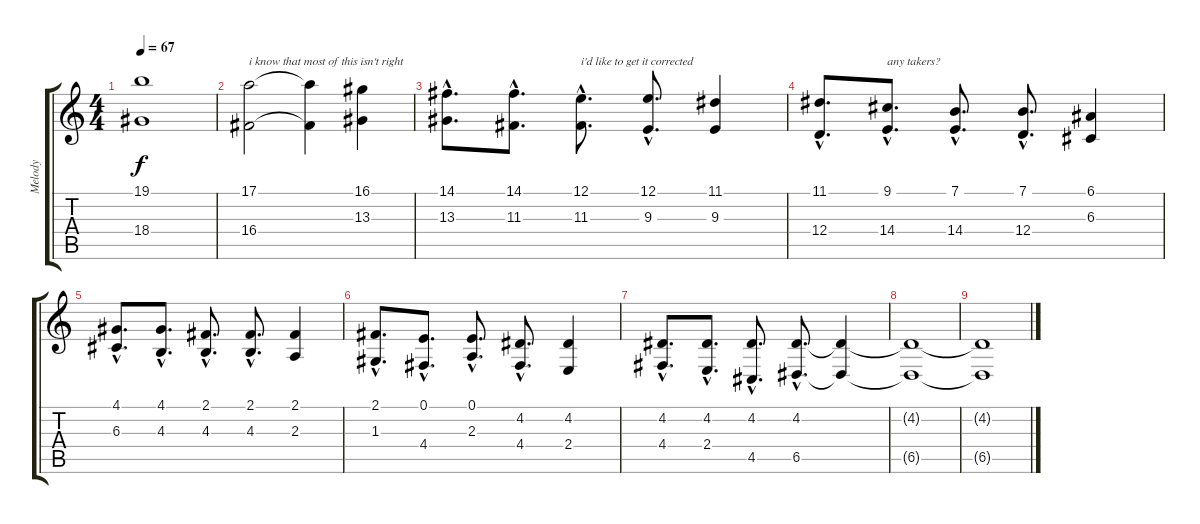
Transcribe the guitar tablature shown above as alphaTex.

\track ("Melody" "Melody") {instrument shakuhachi}
\staff {score tabs}
\tuning (E4 B3 G3 D3 A2 E2) {hide}
\ts (4 4)
\tempo 67
\clef g2
\ks c
(19.1 18.4).1{dy f} |
(17.1 16.4).2{txt "i know that most of this isn't right"} (17.1{t} 16.4{t}).4 (16.1 13.3).4 |
(14.1{hac} 13.3{hac}).8{d} (14.1{hac} 11.3{hac}).8{d} (12.1{hac} 11.3{hac}).8{d txt "i'd like to get it corrected"} (12.1{hac} 9.3{hac}).8{d} (11.1 9.3).4 |
(11.1{hac} 12.4{hac}).8{d} (9.1{hac} 14.4{hac}).8{d txt "any takers?"} (7.1{hac} 14.4{hac}).8{d} (7.1{hac} 12.4{hac}).8{d} (6.1 6.3).4 |
(4.1{hac} 6.3{hac}).8{d} (4.1{hac} 4.3{hac}).8{d} (2.1{hac} 4.3{hac}).8{d} (2.1{hac} 4.3{hac}).8{d} (2.1 2.3).4 |
(2.1{hac} 1.3{hac}).8{d} (0.1{hac} 4.4{hac}).8{d} (0.1{hac} 2.3{hac}).8{d} (4.2{hac} 4.4{hac}).8{d} (4.2 2.4).4 |
(4.2{hac} 4.4{hac}).8{d} (4.2{hac} 2.4{hac}).8{d} (4.2{hac} 4.5{hac}).8{d} (4.2{hac} 6.5{hac}).8{d} (4.2{t} 6.5{t}).4 |
(4.2{t} 6.5{t}).1 |
(4.2{t} 6.5{t}).1{volume 0}
